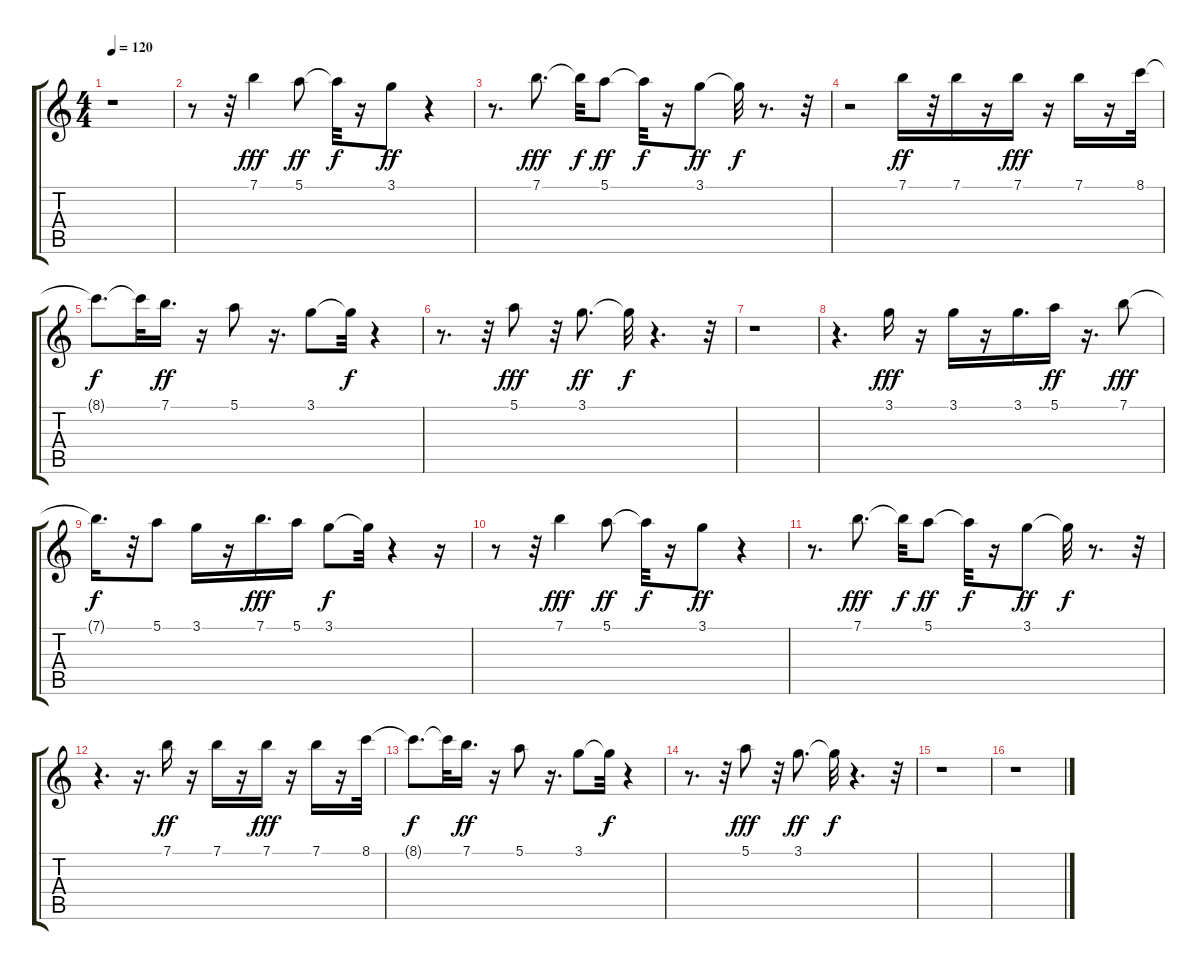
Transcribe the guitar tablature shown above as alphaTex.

\track "" {instrument electricguitarjazz}
\staff {score tabs}
\tuning (E4 B3 G3 D3 A2 E2) {hide}
\ts (4 4)
\tempo 120
\clef g2
\ks c
r.1{dy f} |
r.8 r.32 7.1.4{dy fff} 5.1.8{dy ff} 5.1{t}.32{dy f} r.16 3.1.8{dy ff} r.4 |
r.8{d} 7.1.8{d dy fff} 7.1{t}.32{dy f} 5.1.8{dy ff} 5.1{t}.32{dy f} r.16 3.1.8{dy ff} 3.1{t}.32{dy f} r.8{d} r.32 |
r.2 7.1.16{dy ff} r.32 7.1.16 r.16 7.1.16{dy fff} r.16 7.1.16 r.16 8.1.32 |
8.1{t}.8{d dy f} 8.1{t}.32 7.1.16{d dy ff} r.16 5.1.8 r.16{d} 3.1.8 3.1{t}.32{dy f} r.4 |
r.8{d} r.32 5.1.8{dy fff} r.32 3.1.8{d dy ff} 3.1{t}.32{dy f} r.4{d} r.32 |
r.1 |
r.4{d} 3.1.16{dy fff} r.16 3.1.16 r.16 3.1.16{d} 5.1.16{dy ff} r.16{d} 7.1.8{dy fff} |
7.1{t}.16{d dy f} r.32 5.1.8 3.1.16 r.16 7.1.16{d dy fff} 5.1.16 3.1.8{dy f} 3.1{t}.32 r.4 r.16 |
r.8 r.32 7.1.4{dy fff} 5.1.8{dy ff} 5.1{t}.32{dy f} r.16 3.1.8{dy ff} r.4 |
r.8{d} 7.1.8{d dy fff} 7.1{t}.32{dy f} 5.1.8{dy ff} 5.1{t}.32{dy f} r.16 3.1.8{dy ff} 3.1{t}.32{dy f} r.8{d} r.32 |
r.4{d} r.16{d} 7.1.16{dy ff} r.16 7.1.16 r.16 7.1.16{dy fff} r.16 7.1.16 r.16 8.1.32 |
8.1{t}.8{d dy f} 8.1{t}.32 7.1.16{d dy ff} r.16 5.1.8 r.16{d} 3.1.8 3.1{t}.32{dy f} r.4 |
r.8{d} r.32 5.1.8{dy fff} r.32 3.1.8{d dy ff} 3.1{t}.32{dy f} r.4{d} r.32 |
r.1 |
r.1
